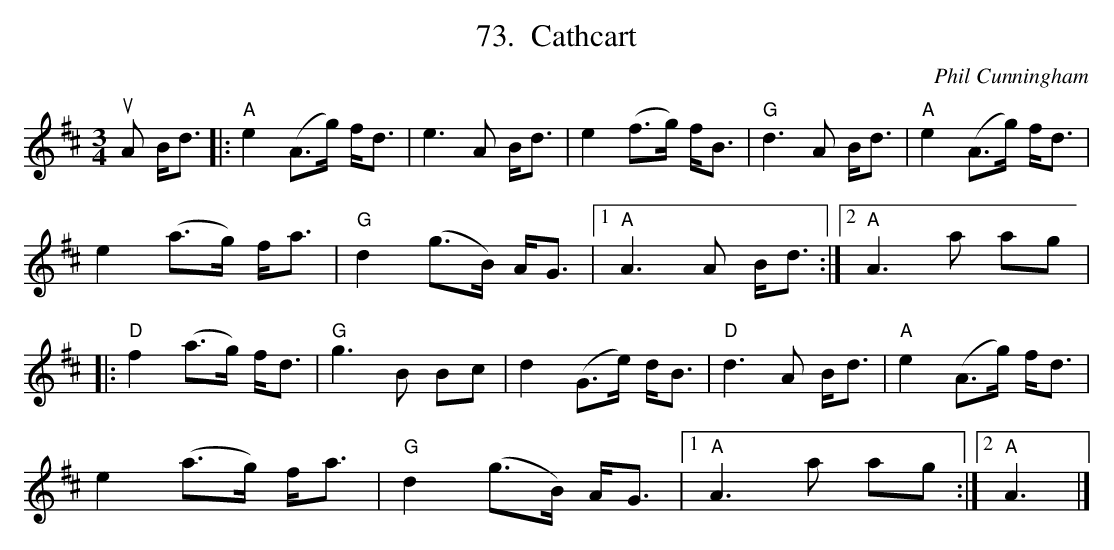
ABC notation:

X:1
T:Cathcart
C:Phil Cunningham
M:3/4
L:1/8
%%score 1 | 2
K:D
V:1
uA B<d|:"A"e2 (A>g) f<d|e3A B<d|e2(f>g) f<B|"G"d3A B<d|"A"e2(A>g) f<d|
e2(a>g) f<a|"G"d2 (g>B) A<G|1"A"A3A B<d:|2"A"A3a ag|
|:"D"f2(a>g) f<d|"G"g3B Bc|d2(G>e) d<B|"D"d3A B<d|"A"e2(A>g) f<d|
e2(a>g) f<a|"G"d2(g>B) A<G|1"A"A3a ag:|2"A"A3|]
V:C clef=bass middle=D octave=-1
zE2|: A2e2d2|A3zE2|A2B2d2|G3zB2|A2e2d2|
A2e2a2|g2d2G2|1A3zE2:|2A3zc2|
|:d2D2F2|G3zD2|G2B2d2|D3zB2|A2c2d2|
A2e2a2|g2D2G2|1A3zc2:|2A3|]
